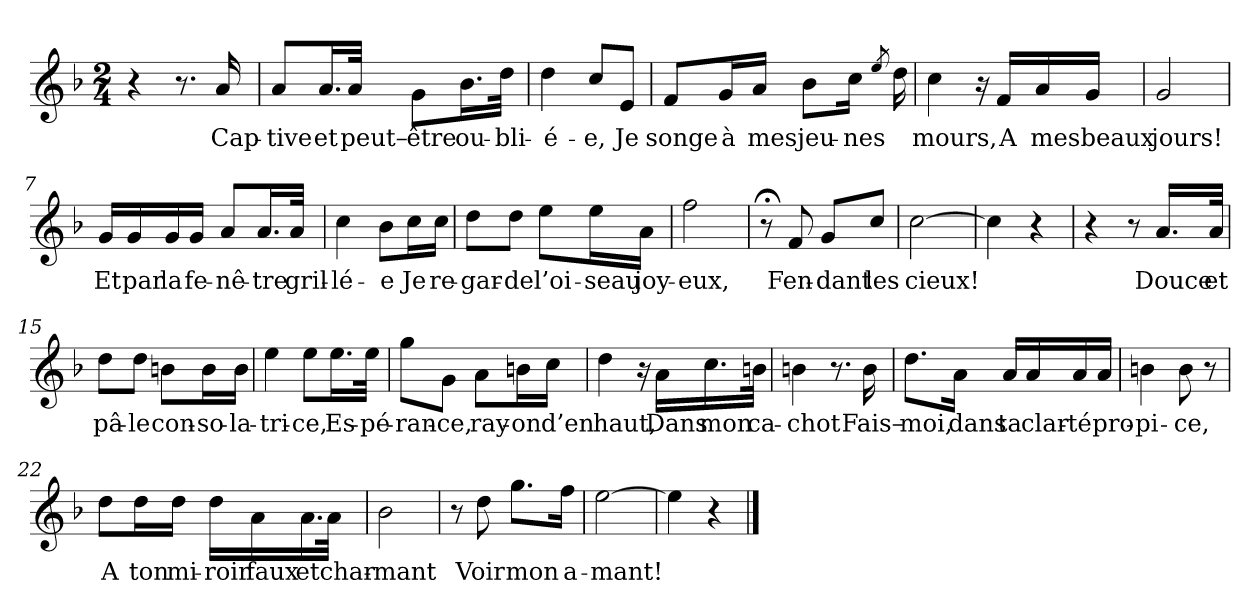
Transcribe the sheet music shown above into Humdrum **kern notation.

**kern	**text
*part1	*part1
*staff1	*staff1
*clefG2	*
*k[b-]	*
*M2/4	*
=1	=1
4r	.
8.r	.
!	!LO:LY:b
16a/	Cap-
=2	=2
!	!LO:LY:b
8a/L	-tive
!	!LO:LY:b
16.a/L	et
!	!LO:LY:b
32a/JJk	peut–
!	!LO:LY:b
8g\L	être
!	!LO:LY:b
16.b-\L	ou-
!	!LO:LY:b
32dd\JJk	-bli-
=3	=3
!	!LO:LY:b
4dd\	-é-
!	!LO:LY:b
8cc/L	-e,
!	!LO:LY:b
8e/J	Je
=4	=4
!	!LO:LY:b
8f/L	songe
!	!LO:LY:b
16g/L	à
!	!LO:LY:b
16a/JJ	mes
!	!LO:LY:b
8b-\L	jeu-
!	!LO:LY:b
16cc\Jk	-nes
8qee/	.
16dd\	.
=5	=5
!	!LO:LY:b
4cc\	-mours,
16r	.
!	!LO:LY:b
16f/LL	A
!	!LO:LY:b
16a/	mes
!	!LO:LY:b
16g/JJ	beaux
=6	=6
!	!LO:LY:b
2g/	jours!
!!LO:LB:g=z
=7	=7
!	!LO:LY:b
16g/LL	Et
!	!LO:LY:b
16g/	par
!	!LO:LY:b
16g/	la
!	!LO:LY:b
16g/JJ	fe-
!	!LO:LY:b
8a/L	-nê-
!	!LO:LY:b
16.a/L	-tre
!	!LO:LY:b
32a/JJk	gril-
=8	=8
!	!LO:LY:b
4cc\	-lé-
!	!LO:LY:b
8b-\L	-e
!	!LO:LY:b
16cc\L	Je
!	!LO:LY:b
16cc\JJ	re-
=9	=9
!	!LO:LY:b
8dd\L	-gar-
!	!LO:LY:b
8dd\J	-de
!	!LO:LY:b
8ee\L	l’oi-
!	!LO:LY:b
16ee\L	-seau
!	!LO:LY:b
16a\JJ	joy-
=10	=10
!	!LO:LY:b
2ff\	-eux,
=11	=11
8r;<	.
!	!LO:LY:b
8f/	Fen-
!	!LO:LY:b
8g/L	-dant
!	!LO:LY:b
8cc/J	les
=12	=12
!	!LO:LY:b
[2cc\	cieux!
=13	=13
4cc\]	.
4r	.
=14	=14
4r	.
8r	.
!	!LO:LY:b
16.a/LL	Douce
!	!LO:LY:b
32a/JJk	et
=15	=15
!	!LO:LY:b
8dd\L	pâ-
!	!LO:LY:b
8dd\J	-le
!	!LO:LY:b
8bn\L	con-
!	!LO:LY:b
16b\L	-so-
!	!LO:LY:b
16b\JJ	-la-
!!LO:LB:g=z
=16	=16
!	!LO:LY:b
4ee\	-tri-
!	!LO:LY:b
8ee\L	-ce,
!	!LO:LY:b
16.ee\L	Es-
!	!LO:LY:b
32ee\JJk	-pé-
=17	=17
!	!LO:LY:b
8gg\L	-ran-
!	!LO:LY:b
8g\J	-ce,
!	!LO:LY:b
8a\L	ray-
!	!LO:LY:b
16bn\L	-on
!	!LO:LY:b
16cc\JJ	d’en
=18	=18
!	!LO:LY:b
4dd\	haut,
16r	.
!	!LO:LY:b
16a\LL	Dans
!	!LO:LY:b
16.cc\	mon
!	!LO:LY:b
32bn\JJk	ca-
=19	=19
!	!LO:LY:b
4bn\	-chot
8.r	.
!	!LO:LY:b
16b\	Fais–
=20	=20
!	!LO:LY:b
8.dd\L	moi,
!	!LO:LY:b
16a\Jk	dans
!	!LO:LY:b
16a/LL	ta
!	!LO:LY:b
16a/	clar-
!	!LO:LY:b
16a/	-té
!	!LO:LY:b
16a/JJ	pro-
=21	=21
!	!LO:LY:b
4bn\	-pi-
!	!LO:LY:b
8b\	-ce,
8r	.
!!LO:LB:g=z
=22	=22
!	!LO:LY:b
8dd\L	A
!	!LO:LY:b
16dd\L	ton
!	!LO:LY:b
16dd\JJ	mi-
!	!LO:LY:b
16dd\LL	-roir
!	!LO:LY:b
16a\	faux
!	!LO:LY:b
16.a\	et
!	!LO:LY:b
32a\JJk	char-
=23	=23
!	!LO:LY:b
2b-\	-mant
=24	=24
8r	.
!	!LO:LY:b
8dd\	Voir
!	!LO:LY:b
8.gg\L	mon
!	!LO:LY:b
16ff\Jk	a-
=25	=25
!	!LO:LY:b
[2ee\	-mant!
=26	=26
4ee\]	.
4r	.
==	==
*-	*-
